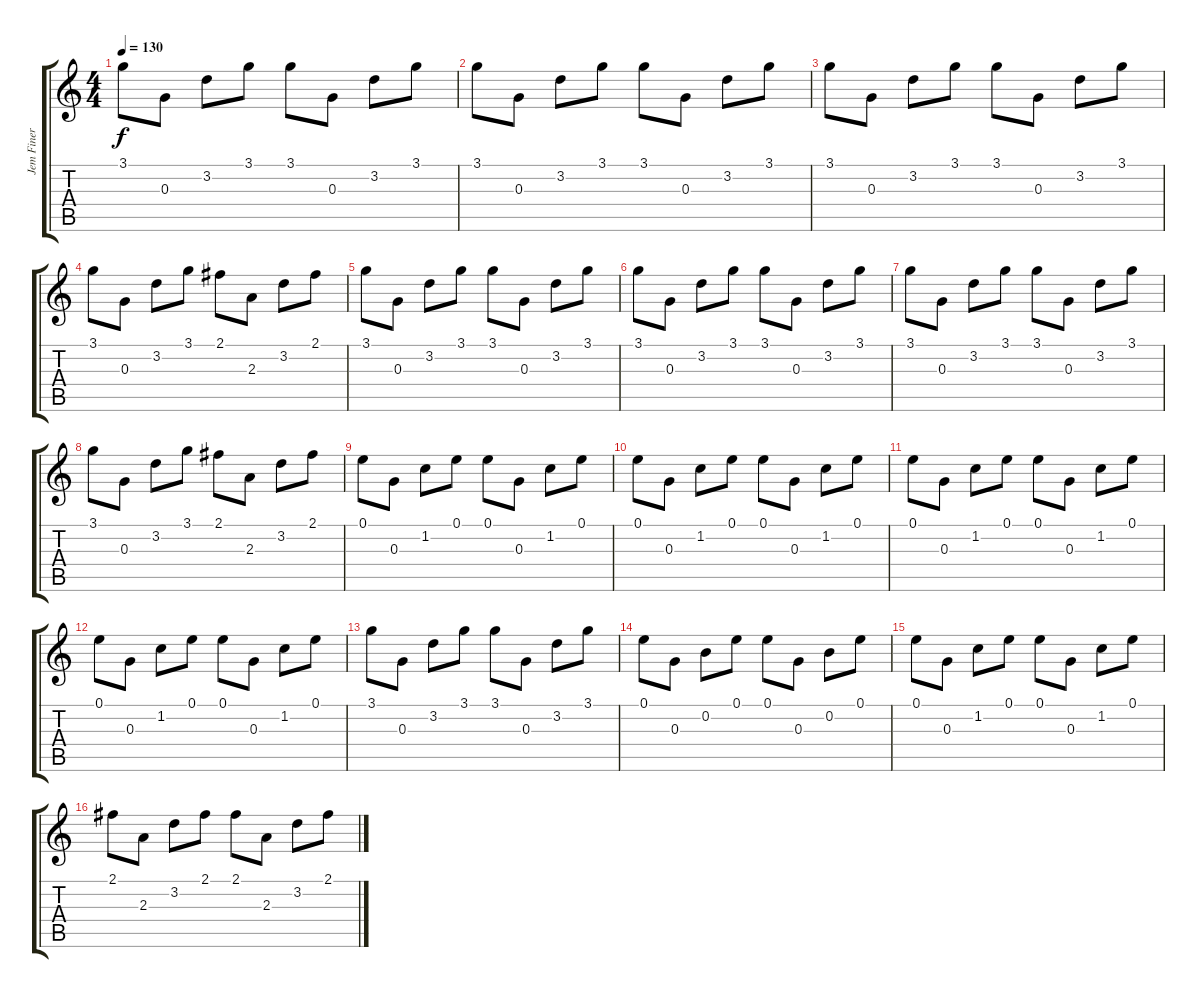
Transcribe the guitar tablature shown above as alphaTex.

\track ("Jem Finer - banjo" "Jem Finer ") {instrument banjo}
\staff {score tabs}
\tuning (E4 B3 G3 D3 A2 E2) {hide}
\displaytranspose 12
\ts (4 4)
\tempo 130
\clef g2
\ks c
3.1.8{dy f} 0.3.8 3.2.8 3.1.8 3.1.8 0.3.8 3.2.8 3.1.8 |
3.1.8 0.3.8 3.2.8 3.1.8 3.1.8 0.3.8 3.2.8 3.1.8 |
3.1.8 0.3.8 3.2.8 3.1.8 3.1.8 0.3.8 3.2.8 3.1.8 |
3.1.8 0.3.8 3.2.8 3.1.8 2.1.8 2.3.8 3.2.8 2.1.8 |
3.1.8 0.3.8 3.2.8 3.1.8 3.1.8 0.3.8 3.2.8 3.1.8 |
3.1.8 0.3.8 3.2.8 3.1.8 3.1.8 0.3.8 3.2.8 3.1.8 |
3.1.8 0.3.8 3.2.8 3.1.8 3.1.8 0.3.8 3.2.8 3.1.8 |
3.1.8 0.3.8 3.2.8 3.1.8 2.1.8 2.3.8 3.2.8 2.1.8 |
0.1.8 0.3.8 1.2.8 0.1.8 0.1.8 0.3.8 1.2.8 0.1.8 |
0.1.8 0.3.8 1.2.8 0.1.8 0.1.8 0.3.8 1.2.8 0.1.8 |
0.1.8 0.3.8 1.2.8 0.1.8 0.1.8 0.3.8 1.2.8 0.1.8 |
0.1.8 0.3.8 1.2.8 0.1.8 0.1.8 0.3.8 1.2.8 0.1.8 |
3.1.8 0.3.8 3.2.8 3.1.8 3.1.8 0.3.8 3.2.8 3.1.8 |
0.1.8 0.3.8 0.2.8 0.1.8 0.1.8 0.3.8 0.2.8 0.1.8 |
0.1.8 0.3.8 1.2.8 0.1.8 0.1.8 0.3.8 1.2.8 0.1.8 |
2.1.8 2.3.8 3.2.8 2.1.8 2.1.8 2.3.8 3.2.8 2.1.8
